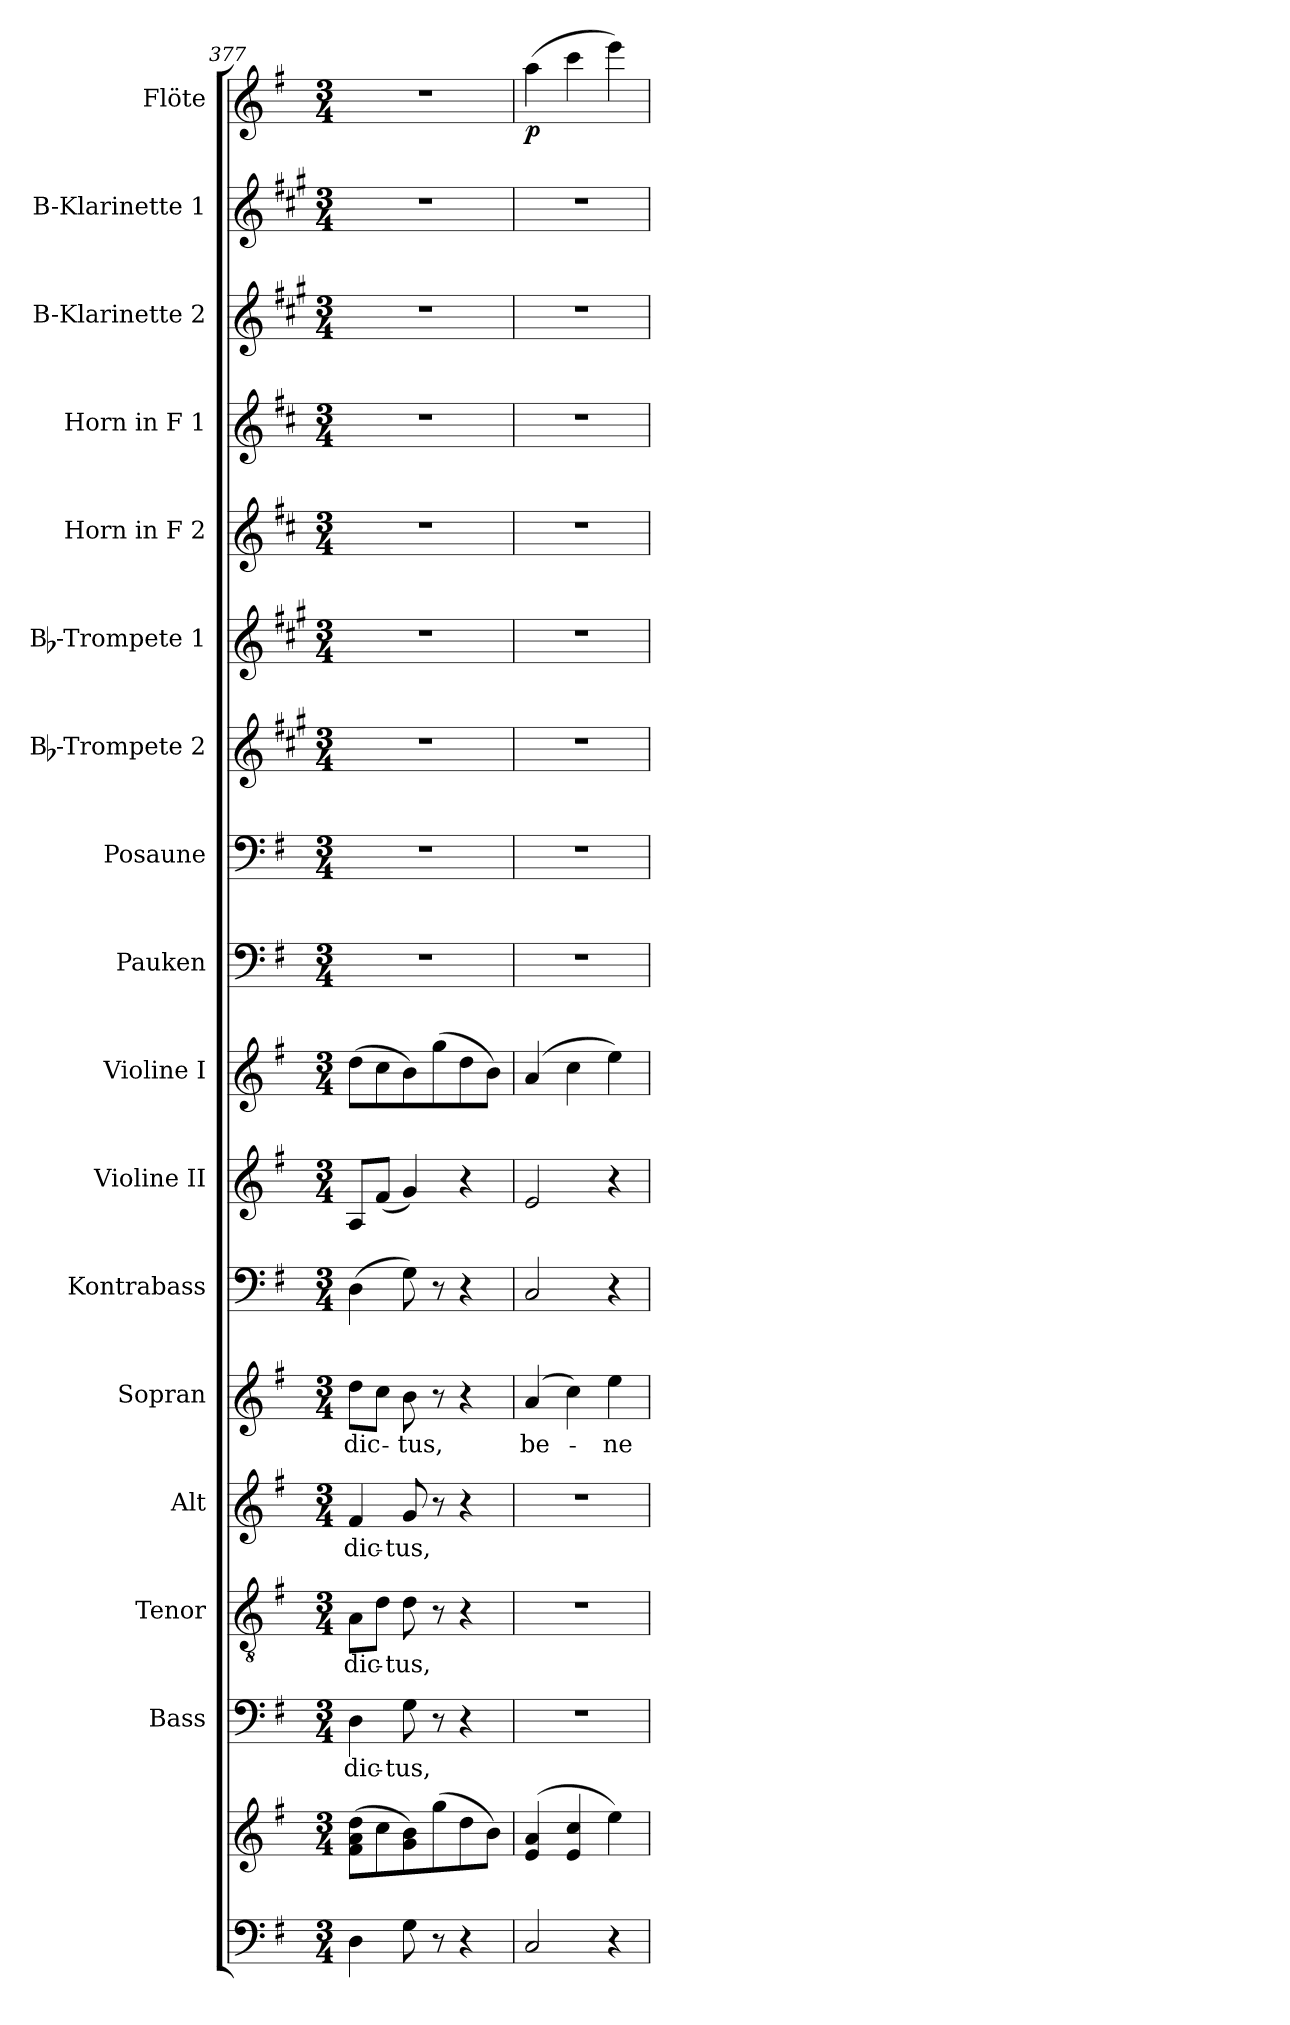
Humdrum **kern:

**kern	**kern	**kern	**text	**kern	**text	**kern	**text	**kern	**text	**kern	**kern	**kern	**kern	**kern	**kern	**kern	**kern	**kern	**kern	**kern	**kern	**dynam
*part17	*part17	*part16	*part16	*part15	*part15	*part14	*part14	*part13	*part13	*part12	*part11	*part10	*part9	*part8	*part7	*part6	*part5	*part4	*part3	*part2	*part1	*part1
*staff18	*staff17	*staff16	*staff16	*staff15	*staff15	*staff14	*staff14	*staff13	*staff13	*staff12	*staff11	*staff10	*staff9	*staff8	*staff7	*staff6	*staff5	*staff4	*staff3	*staff2	*staff1	*staff1
*	*	*I"Bass	*	*I"Tenor	*	*I"Alt	*	*I"Sopran	*	*I"Kontrabass	*I"Violine II	*I"Violine I	*I"Pauken	*I"Posaune	*I"Bb-Trompete 2	*I"Bb-Trompete 1	*I"Horn in F 2	*I"Horn in F 1	*I"B-Klarinette 2	*I"B-Klarinette 1	*I"Flöte	*
*	*	*I'B.	*	*I'T.	*	*I'A.	*	*I'S.	*	*I'Kb.	*I'Vl. II	*I'Vl. I	*I'Pk.	*I'Pos.	*I'Bb Trp. 2	*I'Bb Trp. 1	*I'Hrn. 2	*I'Hrn. 1	*I'B Kl. 2	*I'B Kl. 1	*I'Fl.	*
!!LO:PB:g=z
*clefF4	*clefG2	*clefF4	*	*clefGv2	*	*clefG2	*	*clefG2	*	*clefF4	*clefG2	*clefG2	*clefF4	*clefF4	*clefG2	*clefG2	*clefG2	*clefG2	*clefG2	*clefG2	*clefG2	*
*	*	*	*	*	*	*	*	*	*	*ITrd7c12	*	*	*	*	*ITrd1c2	*ITrd1c2	*ITrd4c7	*ITrd4c7	*ITrd1c2	*ITrd1c2	*	*
*k[f#]	*k[f#]	*k[f#]	*	*k[f#]	*	*k[f#]	*	*k[f#]	*	*k[f#]	*k[f#]	*k[f#]	*k[f#]	*k[f#]	*k[f#]	*k[f#]	*k[f#]	*k[f#]	*k[f#]	*k[f#]	*k[f#]	*
*G:	*G:	*G:	*	*G:	*	*G:	*	*G:	*	*G:	*G:	*G:	*G:	*G:	*G:	*G:	*G:	*G:	*G:	*G:	*G:	*
*M3/4	*M3/4	*M3/4	*	*M3/4	*	*M3/4	*	*M3/4	*	*M3/4	*M3/4	*M3/4	*M3/4	*M3/4	*M3/4	*M3/4	*M3/4	*M3/4	*M3/4	*M3/4	*M3/4	*
=377	=377	=377	=377	=377	=377	=377	=377	=377	=377	=377	=377	=377	=377	=377	=377	=377	=377	=377	=377	=377	=377	=377
!	!	!	!LO:LY:b	!	!LO:LY:b	!	!LO:LY:b	!	!LO:LY:b	!	!	!	!	!	!	!	!	!	!	!	!	!
4D\	(>8f#\ 8a\ 8dd\L	4D\	-dic-	8A\L	-dic-	4f#/	-dic-	8dd\L	-dic-	(>4DD\	8A/L	(>8dd\L	2.r	2.r	2.r	2.r	2.r	2.r	2.r	2.r	2.r	.
.	8cc\	.	.	8d\J	.	.	.	8cc\J	.	.	(<8f#/J	8cc\	.	.	.	.	.	.	.	.	.	.
!	!	!	!LO:LY:b	!	!LO:LY:b	!	!LO:LY:b	!	!LO:LY:b	!	!	!	!	!	!	!	!	!	!	!	!	!
8G\	8g\ 8b\)	8G\	-tus,	8d\	-tus,	8g/	-tus,	8b\	-tus,	8GG\)	4g/)	8b\)	.	.	.	.	.	.	.	.	.	.
8r	(>8gg\	8r	.	8r	.	8r	.	8r	.	8r	.	(>8gg\	.	.	.	.	.	.	.	.	.	.
4r	8dd\	4r	.	4r	.	4r	.	4r	.	4r	4r	8dd\	.	.	.	.	.	.	.	.	.	.
.	8b\J)	.	.	.	.	.	.	.	.	.	.	8b\J)	.	.	.	.	.	.	.	.	.	.
=378	=378	=378	=378	=378	=378	=378	=378	=378	=378	=378	=378	=378	=378	=378	=378	=378	=378	=378	=378	=378	=378	=378
!	!	!	!	!	!	!	!	!	!LO:LY:b	!	!	!	!	!	!	!	!	!	!	!	!	!LO:DY:b
2C/	(4e/ 4a/	2.r	.	2.r	.	2.r	.	(4a/	be-	2CC/	2e/	(4a/	2.r	2.r	2.r	2.r	2.r	2.r	2.r	2.r	(>4aa\	p
.	4e/ 4cc/	.	.	.	.	.	.	4cc\)	.	.	.	4cc\	.	.	.	.	.	.	.	.	4ccc\	.
!	!	!	!	!	!	!	!	!	!LO:LY:b	!	!	!	!	!	!	!	!	!	!	!	!	!
4r	4ee\)	.	.	.	.	.	.	4ee\	-ne-	4r	4r	4ee\)	.	.	.	.	.	.	.	.	4eee\)	.
=	=	=	=	=	=	=	=	=	=	=	=	=	=	=	=	=	=	=	=	=	=	=
*-	*-	*-	*-	*-	*-	*-	*-	*-	*-	*-	*-	*-	*-	*-	*-	*-	*-	*-	*-	*-	*-	*-
